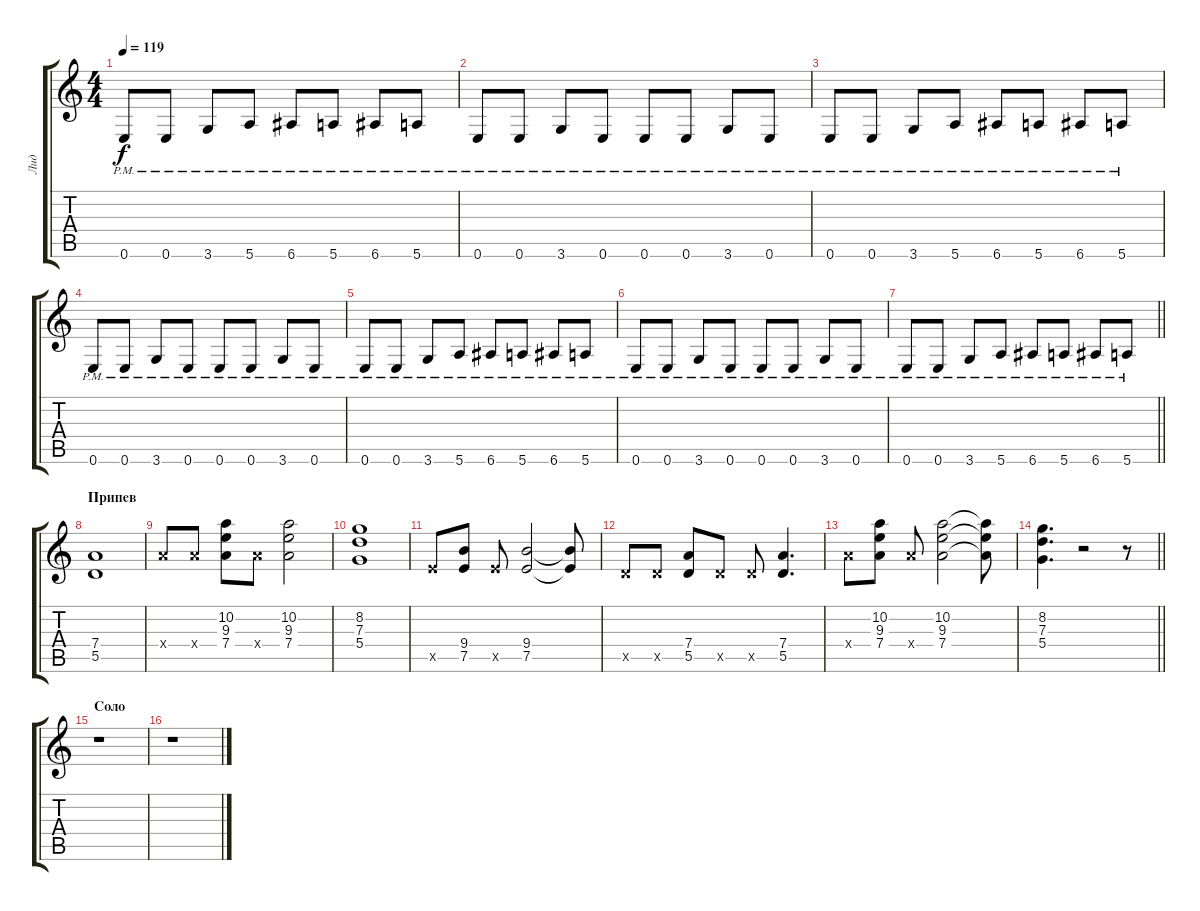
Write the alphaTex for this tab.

\track ("Лид" "Лид") {instrument overdrivenguitar}
\staff {score tabs}
\tuning (E4 B3 G3 D3 A2 E2) {hide}
\ts (4 4)
\tempo 119
\clef g2
\ks c
0.6{pm}.8{dy f} 0.6{pm}.8 3.6{pm}.8 5.6{pm}.8 6.6{pm}.8 5.6{pm}.8 6.6{pm}.8 5.6{pm}.8 |
0.6{pm}.8 0.6{pm}.8 3.6{pm}.8 0.6{pm}.8 0.6{pm}.8 0.6{pm}.8 3.6{pm}.8 0.6{pm}.8 |
0.6{pm}.8 0.6{pm}.8 3.6{pm}.8 5.6{pm}.8 6.6{pm}.8 5.6{pm}.8 6.6{pm}.8 5.6{pm}.8 |
0.6{pm}.8 0.6{pm}.8 3.6{pm}.8 0.6{pm}.8 0.6{pm}.8 0.6{pm}.8 3.6{pm}.8 0.6{pm}.8 |
0.6{pm}.8 0.6{pm}.8 3.6{pm}.8 5.6{pm}.8 6.6{pm}.8 5.6{pm}.8 6.6{pm}.8 5.6{pm}.8 |
0.6{pm}.8 0.6{pm}.8 3.6{pm}.8 0.6{pm}.8 0.6{pm}.8 0.6{pm}.8 3.6{pm}.8 0.6{pm}.8 |
\barLineRight lightlight
0.6{pm}.8 0.6{pm}.8 3.6{pm}.8 5.6{pm}.8 6.6{pm}.8 5.6{pm}.8 6.6{pm}.8 5.6{pm}.8 |
\section ("" "Припев")
(7.4 5.5).1 |
7.4{x}.8 7.4{x}.8 (10.2 9.3 7.4).8 7.4{x}.8 (10.2 9.3 7.4).2 |
(8.2 7.3 5.4).1 |
7.5{x}.8 (9.4 7.5).8 7.5{x}.8 (9.4 7.5).2 (9.4{t} 7.5{t}).8 |
5.5{x}.8 5.5{x}.8 (7.4 5.5).8 5.5{x}.8 5.5{x}.8 (7.4 5.5).4{d} |
7.4{x}.8 (10.2 9.3 7.4).8 7.4{x}.8 (10.2 9.3 7.4).2 (10.2{t} 9.3{t} 7.4{t}).8 |
\barLineRight lightlight
(8.2 7.3 5.4).4{d} r.2 r.8 |
\section ("" "Соло")
r.1 |
r.1
